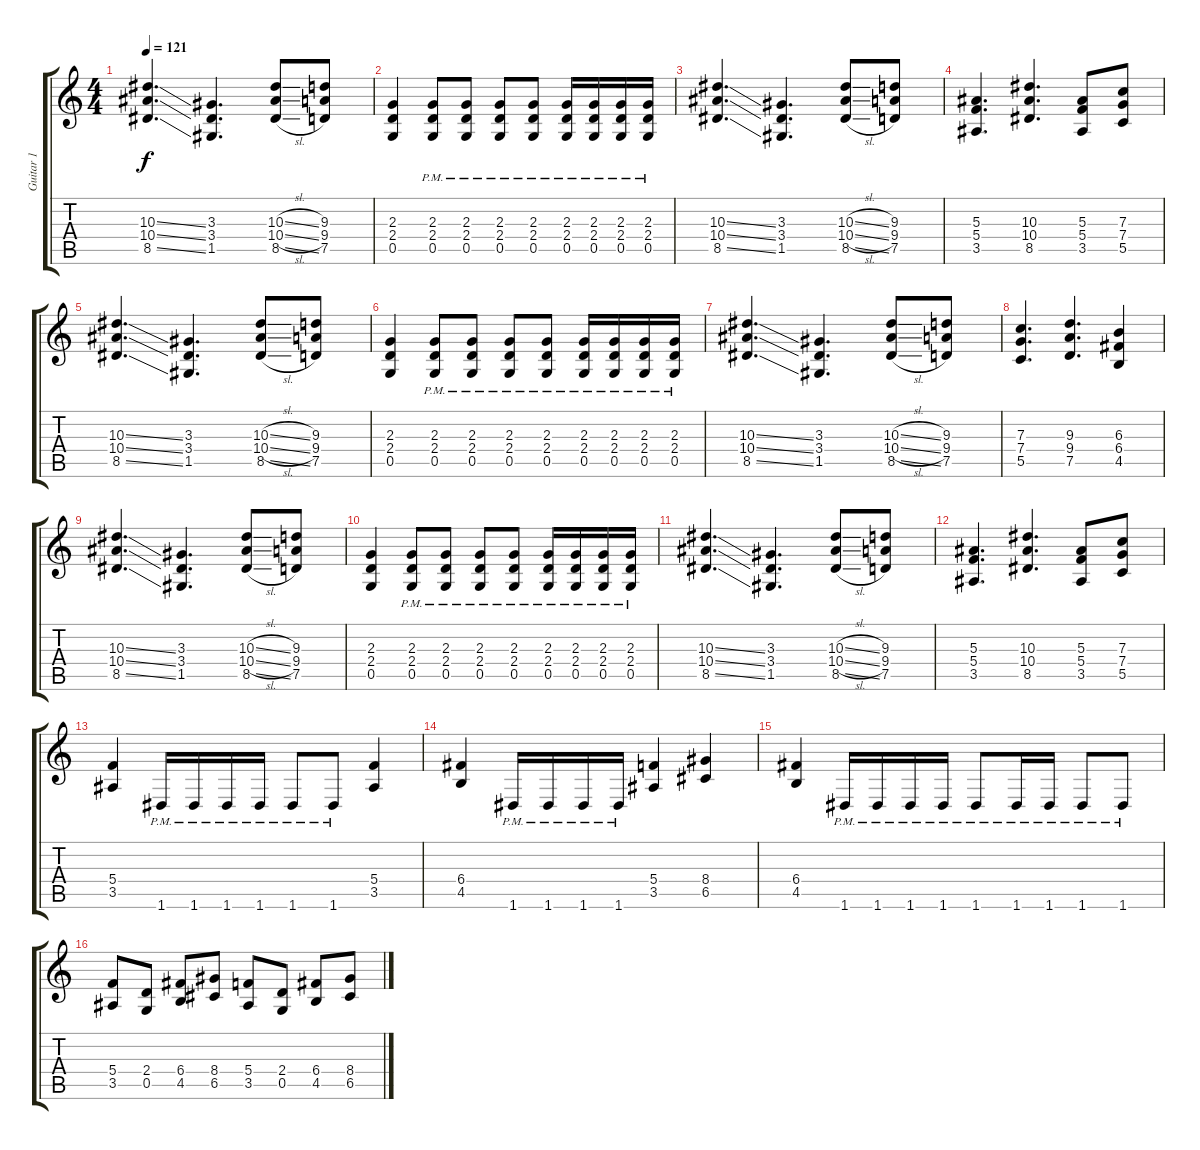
\track ("Guitar 1" "Guitar 1") {instrument distortionguitar}
\staff {score tabs}
\tuning (D4 A3 F3 C3 G2 D2) {hide}
\ts (4 4)
\tempo 121
\clef g2
\ks c
(10.3{ss} 10.4{ss} 8.5{ss}).4{d dy f} (3.3 3.4 1.5).4{d} (10.3{sl} 10.4{sl} 8.5{sl}).8 (9.3 9.4 7.5).8 |
(2.3 2.4 0.5).4 (2.3{pm} 2.4{pm} 0.5{pm}).8 (2.3{pm} 2.4{pm} 0.5{pm}).8 (2.3{pm} 2.4{pm} 0.5{pm}).8 (2.3{pm} 2.4{pm} 0.5{pm}).8 (2.3{pm} 2.4{pm} 0.5{pm}).16 (2.3{pm} 2.4{pm} 0.5{pm}).16 (2.3{pm} 2.4{pm} 0.5{pm}).16 (2.3{pm} 2.4{pm} 0.5{pm}).16 |
(10.3{ss} 10.4{ss} 8.5{ss}).4{d} (3.3 3.4 1.5).4{d} (10.3{sl} 10.4{sl} 8.5{sl}).8 (9.3 9.4 7.5).8 |
(5.3 5.4 3.5).4{d} (10.3 10.4 8.5).4{d} (5.3 5.4 3.5).8 (7.3 7.4 5.5).8 |
(10.3{ss} 10.4{ss} 8.5{ss}).4{d} (3.3 3.4 1.5).4{d} (10.3{sl} 10.4{sl} 8.5{sl}).8 (9.3 9.4 7.5).8 |
(2.3 2.4 0.5).4 (2.3{pm} 2.4{pm} 0.5{pm}).8 (2.3{pm} 2.4{pm} 0.5{pm}).8 (2.3{pm} 2.4{pm} 0.5{pm}).8 (2.3{pm} 2.4{pm} 0.5{pm}).8 (2.3{pm} 2.4{pm} 0.5{pm}).16 (2.3{pm} 2.4{pm} 0.5{pm}).16 (2.3{pm} 2.4{pm} 0.5{pm}).16 (2.3{pm} 2.4{pm} 0.5{pm}).16 |
(10.3{ss} 10.4{ss} 8.5{ss}).4{d} (3.3 3.4 1.5).4{d} (10.3{sl} 10.4{sl} 8.5{sl}).8 (9.3 9.4 7.5).8 |
(7.3 7.4 5.5).4{d} (9.3 9.4 7.5).4{d} (6.3 6.4 4.5).4 |
(10.3{ss} 10.4{ss} 8.5{ss}).4{d} (3.3 3.4 1.5).4{d} (10.3{sl} 10.4{sl} 8.5{sl}).8 (9.3 9.4 7.5).8 |
(2.3 2.4 0.5).4 (2.3{pm} 2.4{pm} 0.5{pm}).8 (2.3{pm} 2.4{pm} 0.5{pm}).8 (2.3{pm} 2.4{pm} 0.5{pm}).8 (2.3{pm} 2.4{pm} 0.5{pm}).8 (2.3{pm} 2.4{pm} 0.5{pm}).16 (2.3{pm} 2.4{pm} 0.5{pm}).16 (2.3{pm} 2.4{pm} 0.5{pm}).16 (2.3{pm} 2.4{pm} 0.5{pm}).16 |
(10.3{ss} 10.4{ss} 8.5{ss}).4{d} (3.3 3.4 1.5).4{d} (10.3{sl} 10.4{sl} 8.5{sl}).8 (9.3 9.4 7.5).8 |
(5.3 5.4 3.5).4{d} (10.3 10.4 8.5).4{d} (5.3 5.4 3.5).8 (7.3 7.4 5.5).8 |
(5.4 3.5).4 1.6{pm}.16 1.6{pm}.16 1.6{pm}.16 1.6{pm}.16 1.6{pm}.8 1.6{pm}.8 (5.4 3.5).4 |
(6.4 4.5).4 1.6{pm}.16 1.6{pm}.16 1.6{pm}.16 1.6{pm}.16 (5.4 3.5).4 (8.4 6.5).4 |
(6.4 4.5).4 1.6{pm}.16 1.6{pm}.16 1.6{pm}.16 1.6{pm}.16 1.6{pm}.8 1.6{pm}.16 1.6{pm}.16 1.6{pm}.8 1.6{pm}.8 |
(5.4 3.5).8 (2.4 0.5).8 (6.4 4.5).8 (8.4 6.5).8 (5.4 3.5).8 (2.4 0.5).8 (6.4 4.5).8 (8.4 6.5).8
